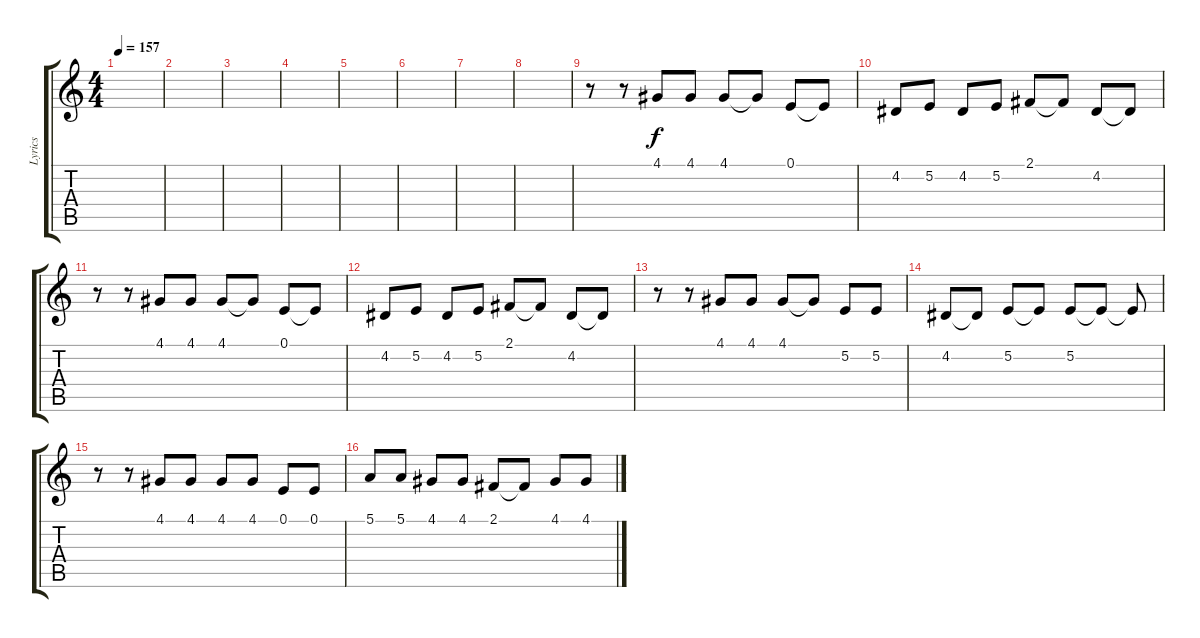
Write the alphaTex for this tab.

\track ("Lyrics" "Lyrics") {instrument trumpet}
\staff {score tabs}
\tuning (E4 B3 G3 D3 A2 E2) {hide}
\ts (4 4)
\tempo 157
\clef g2
\ks c
|
|
|
|
|
|
|
|
r.8 r.8 4.1.8 4.1.8 4.1.8 4.1{t}.8 0.1.8 0.1{t}.8 |
4.2.8 5.2.8 4.2.8 5.2.8 2.1.8 2.1{t}.8 4.2.8 4.2{t}.8 |
r.8 r.8 4.1.8 4.1.8 4.1.8 4.1{t}.8 0.1.8 0.1{t}.8 |
4.2.8 5.2.8 4.2.8 5.2.8 2.1.8 2.1{t}.8 4.2.8 4.2{t}.8 |
r.8 r.8 4.1.8 4.1.8 4.1.8 4.1{t}.8 5.2.8 5.2.8 |
4.2.8 4.2{t}.8 5.2.8 5.2{t}.8 5.2.8 5.2{t}.8 5.2{t}.8 |
r.8 r.8 4.1.8 4.1.8 4.1.8 4.1.8 0.1.8 0.1.8 |
5.1.8 5.1.8 4.1.8 4.1.8 2.1.8 2.1{t}.8 4.1.8 4.1.8
